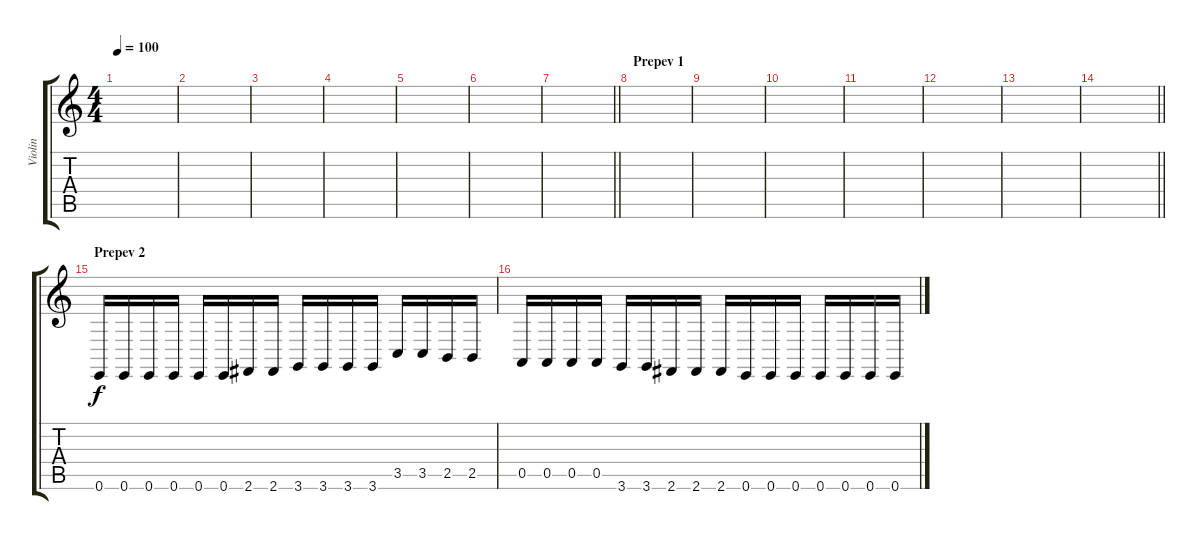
\track ("Violin" "Violin") {instrument stringensemble1}
\staff {score tabs}
\tuning (E4 B3 G3 D3 A2 E2) {hide}
\ts (4 4)
\tempo 100
\clef g2
\ks c
|
|
|
|
|
|
\barLineRight lightlight
|
\section ("" "Prepev 1")
|
|
|
|
|
|
\barLineRight lightlight
|
\section ("" "Prepev 2")
0.6.16{balance 15 instrument harpsichord} 0.6.16 0.6.16 0.6.16 0.6.16 0.6.16 2.6.16 2.6.16 3.6.16 3.6.16 3.6.16 3.6.16 3.5.16 3.5.16 2.5.16 2.5.16 |
0.5.16 0.5.16 0.5.16 0.5.16 3.6.16 3.6.16 2.6.16 2.6.16 2.6.16 0.6.16 0.6.16 0.6.16 0.6.16 0.6.16 0.6.16 0.6.16
